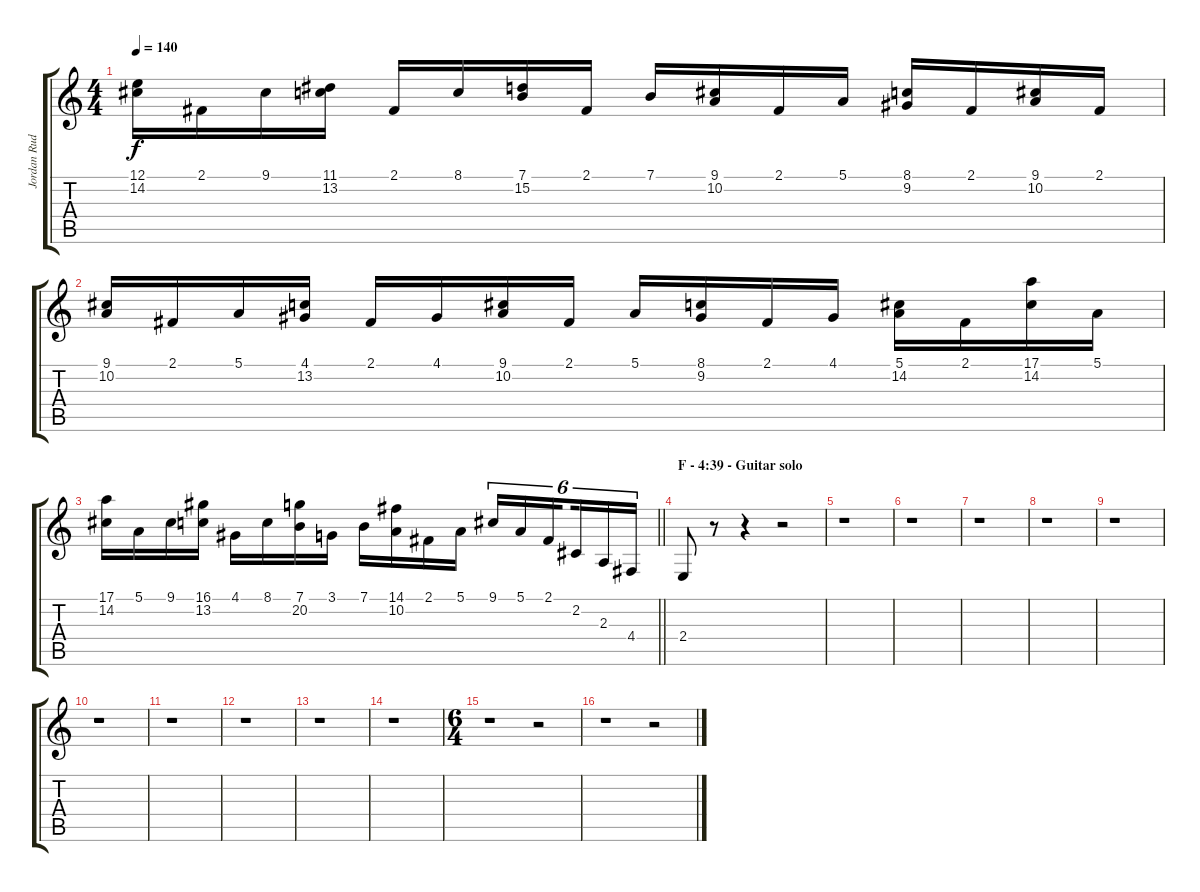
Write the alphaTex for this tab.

\track ("Jordan Rudess - Right Hand" "Jordan Rud") {instrument acousticgrandpiano}
\staff {score tabs}
\tuning (E4 B3 G3 D3 A2 E2) {hide}
\ts (4 4)
\tempo 140
\clef g2
\ks c
(12.1 14.2).16{dy f} 2.1.16 9.1.16 (11.1 13.2).16 2.1.16 8.1.16 (7.1 15.2).16 2.1.16 7.1.16 (9.1 10.2).16 2.1.16 5.1.16 (8.1 9.2).16 2.1.16 (9.1 10.2).16 2.1.16 |
(9.1 10.2).16 2.1.16 5.1.16 (4.1 13.2).16 2.1.16 4.1.16 (9.1 10.2).16 2.1.16 5.1.16 (8.1 9.2).16 2.1.16 4.1.16 (5.1 14.2).16 2.1.16 (17.1 14.2).16 5.1.16 |
\barLineRight lightlight
(17.1 14.2).16 5.1.16 9.1.16 (16.1 13.2).16 4.1.16 8.1.16 (7.1 20.2).16 3.1.16 7.1.16 (14.1 10.2).16 2.1.16 5.1.16 9.1.16{tu (6 4)} 5.1.16{tu (6 4)} 2.1.16{tu (6 4) beam splitsecondary} 2.2.16{tu (6 4)} 2.3.16{tu (6 4)} 4.4.16{tu (6 4)} |
\section ("" "F - 4:39 - Guitar solo")
2.4.8 r.8 r.4 r.2 |
r.1 |
r.1 |
r.1 |
r.1 |
r.1 |
r.1 |
r.1 |
r.1 |
r.1 |
r.1 |
\ts (6 4)
r.1 r.2 |
r.1 r.2
